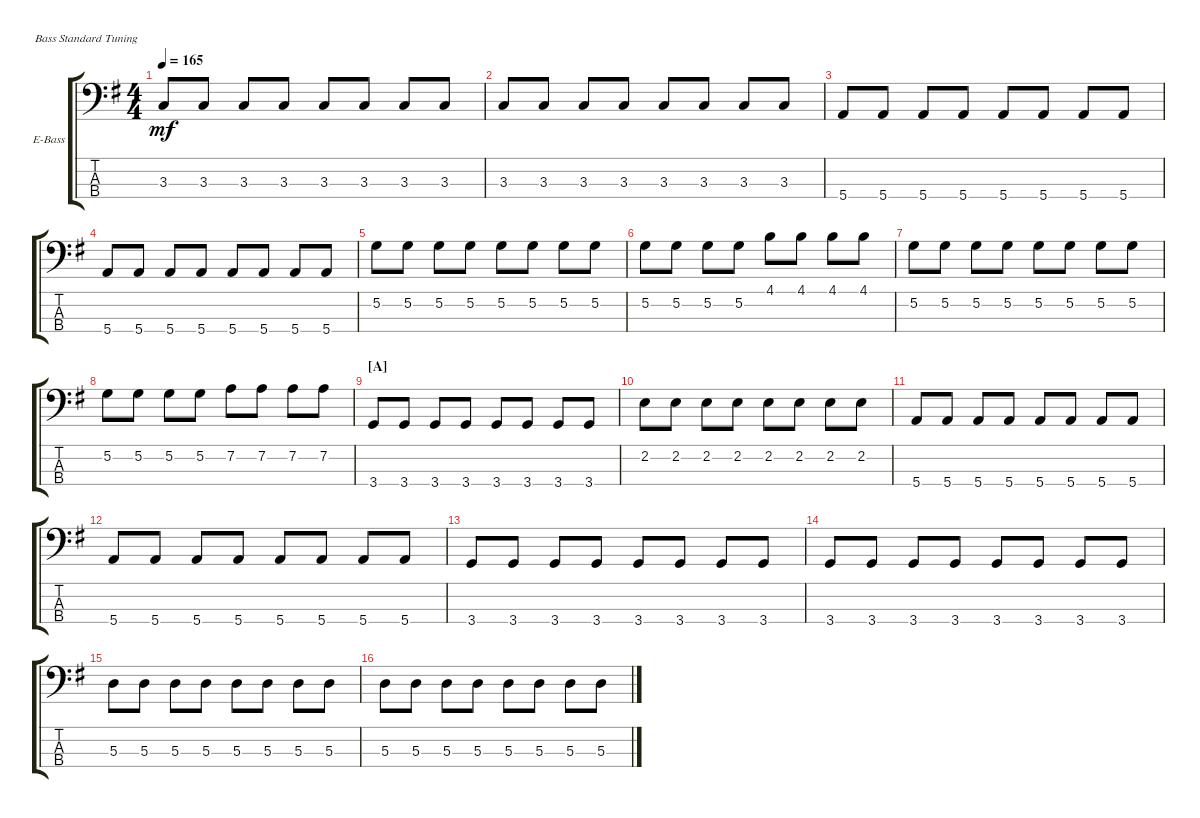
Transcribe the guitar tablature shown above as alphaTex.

\defaultSystemsLayout 4
\bracketExtendMode groupsimilarinstruments
\firstSystemTrackNameOrientation horizontal
\otherSystemsTrackNameOrientation horizontal
\track ("Nikolai Fraiture" "E-Bass") {instrument electricbassfinger}
\staff {score tabs}
\tuning (G2 D2 A1 E1)
\ts (4 4)
\tempo 165
\clef f4
\ks g
3.3.8{dy mf} 3.3.8 3.3.8 3.3.8 3.3.8 3.3.8 3.3.8 3.3.8 |
3.3.8 3.3.8 3.3.8 3.3.8 3.3.8 3.3.8 3.3.8 3.3.8 |
5.4.8 5.4.8 5.4.8 5.4.8 5.4.8 5.4.8 5.4.8 5.4.8 |
5.4.8 5.4.8 5.4.8 5.4.8 5.4.8 5.4.8 5.4.8 5.4.8 |
5.2.8 5.2.8 5.2.8 5.2.8 5.2.8 5.2.8 5.2.8 5.2.8 |
5.2.8 5.2.8 5.2.8 5.2.8 4.1.8 4.1.8 4.1.8 4.1.8 |
5.2.8 5.2.8 5.2.8 5.2.8 5.2.8 5.2.8 5.2.8 5.2.8 |
5.2.8 5.2.8 5.2.8 5.2.8 7.2.8 7.2.8 7.2.8 7.2.8 |
\section ("A" "")
3.4.8 3.4.8 3.4.8 3.4.8 3.4.8 3.4.8 3.4.8 3.4.8 |
2.2.8 2.2.8 2.2.8 2.2.8 2.2.8 2.2.8 2.2.8 2.2.8 |
5.4.8 5.4.8 5.4.8 5.4.8 5.4.8 5.4.8 5.4.8 5.4.8 |
5.4.8 5.4.8 5.4.8 5.4.8 5.4.8 5.4.8 5.4.8 5.4.8 |
3.4.8 3.4.8 3.4.8 3.4.8 3.4.8 3.4.8 3.4.8 3.4.8 |
3.4.8 3.4.8 3.4.8 3.4.8 3.4.8 3.4.8 3.4.8 3.4.8 |
5.3.8 5.3.8 5.3.8 5.3.8 5.3.8 5.3.8 5.3.8 5.3.8 |
5.3.8 5.3.8 5.3.8 5.3.8 5.3.8 5.3.8 5.3.8 5.3.8
